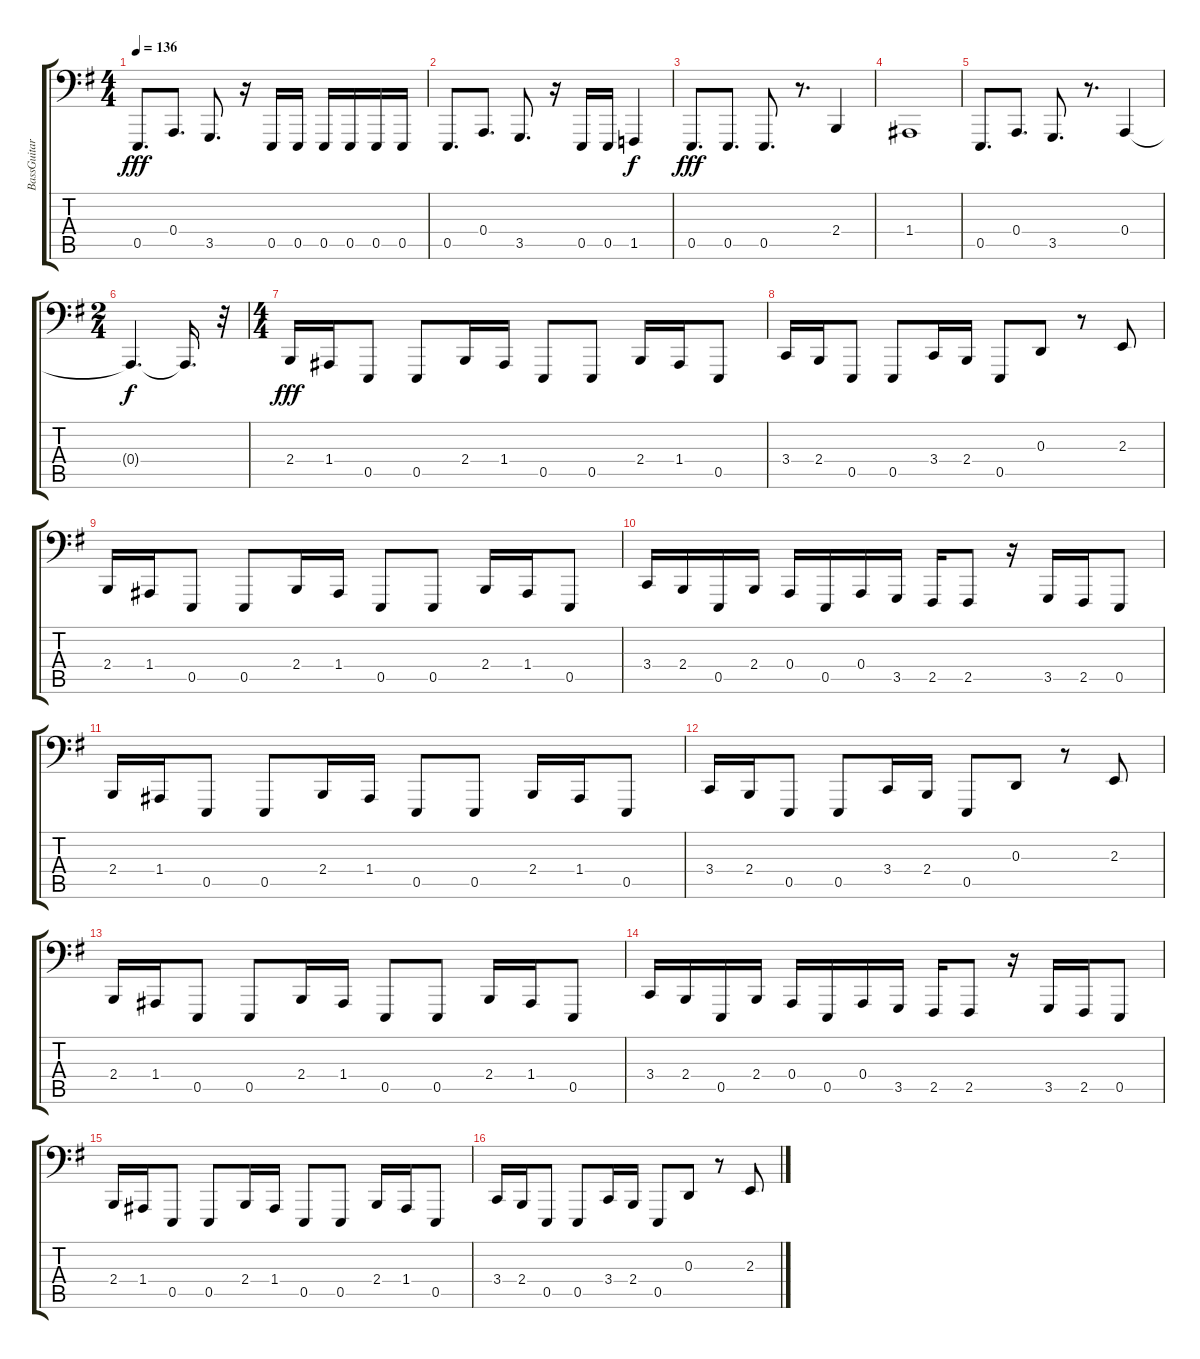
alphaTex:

\track ("BassGuitar" "BassGuitar") {instrument choiraahs}
\staff {score tabs}
\tuning (C3 G2 D2 A1 E1 B0) {hide}
\ts (4 4)
\tempo 136
\clef f4
\ks eminor
0.5.8{d dy fff} 0.4.8{d} 3.5.8{d} r.16 0.5.16 0.5.16 0.5.16 0.5.16 0.5.16 0.5.16 |
0.5.8{d} 0.4.8{d} 3.5.8{d} r.16 0.5.16 0.5.16 1.5.4{dy f} |
0.5.8{d dy fff} 0.5.8{d} 0.5.8{d} r.8{d} 2.4.4 |
1.4.1 |
0.5.8{d} 0.4.8{d} 3.5.8{d} r.8{d} 0.4.4 |
\ts (2 4)
0.4{t}.4{d dy f} 0.4{t}.16{d} r.32 |
\ts (4 4)
2.4.16{dy fff} 1.4.16 0.5.8 0.5.8 2.4.16 1.4.16 0.5.8 0.5.8 2.4.16 1.4.16 0.5.8 |
3.4.16 2.4.16 0.5.8 0.5.8 3.4.16 2.4.16 0.5.8 0.3.8 r.8 2.3.8 |
2.4.16 1.4.16 0.5.8 0.5.8 2.4.16 1.4.16 0.5.8 0.5.8 2.4.16 1.4.16 0.5.8 |
3.4.16 2.4.16 0.5.16 2.4.16 0.4.16 0.5.16 0.4.16 3.5.16 2.5.16 2.5.8 r.16 3.5.16 2.5.16 0.5.8 |
2.4.16 1.4.16 0.5.8 0.5.8 2.4.16 1.4.16 0.5.8 0.5.8 2.4.16 1.4.16 0.5.8 |
3.4.16 2.4.16 0.5.8 0.5.8 3.4.16 2.4.16 0.5.8 0.3.8 r.8 2.3.8 |
2.4.16 1.4.16 0.5.8 0.5.8 2.4.16 1.4.16 0.5.8 0.5.8 2.4.16 1.4.16 0.5.8 |
3.4.16 2.4.16 0.5.16 2.4.16 0.4.16 0.5.16 0.4.16 3.5.16 2.5.16 2.5.8 r.16 3.5.16 2.5.16 0.5.8 |
2.4.16 1.4.16 0.5.8 0.5.8 2.4.16 1.4.16 0.5.8 0.5.8 2.4.16 1.4.16 0.5.8 |
3.4.16 2.4.16 0.5.8 0.5.8 3.4.16 2.4.16 0.5.8 0.3.8 r.8 2.3.8
